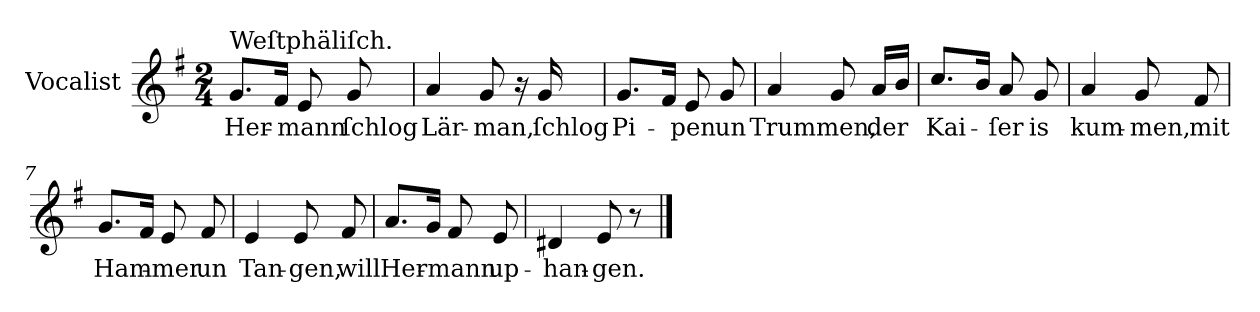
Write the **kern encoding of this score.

**kern	**text
*part1	*part1
*staff1	*staff1
*I"Vocalist	*
*k[f#]	*
*e:	*
*M2/4	*
=1	=1
!LO:TX:a:t=Weſtphäliſch.	!
8.gL	Her-
16f#Jk	.
8e	-mann
8g	ſchlog
=2	=2
4a	Lär-
8g	-man,
16r	.
16g	ſchlog
=3	=3
8.gL	Pi-
16f#Jk	.
8e	-pen
8g	un
=4	=4
4a	Trummen,
8g	.
16aLL	der
16bJJ	.
=5	=5
8.cc/L	Kai-
16bJk	.
8a	-ſer
8g	is
=6	=6
4a	kum-
8g	-men,
8f#	mit
=7	=7
8.gL	Ham-
16f#Jk	.
8e	-mer
8f#	un
=8	=8
4e	Tan-
8e	-gen,
8f#	will
=9	=9
8.aL	Her-
16gJk	.
8f#	-mann
8e	up-
=10	=10
4d#X	-han-
8e	-gen.
8r	.
==	==
*-	*-
